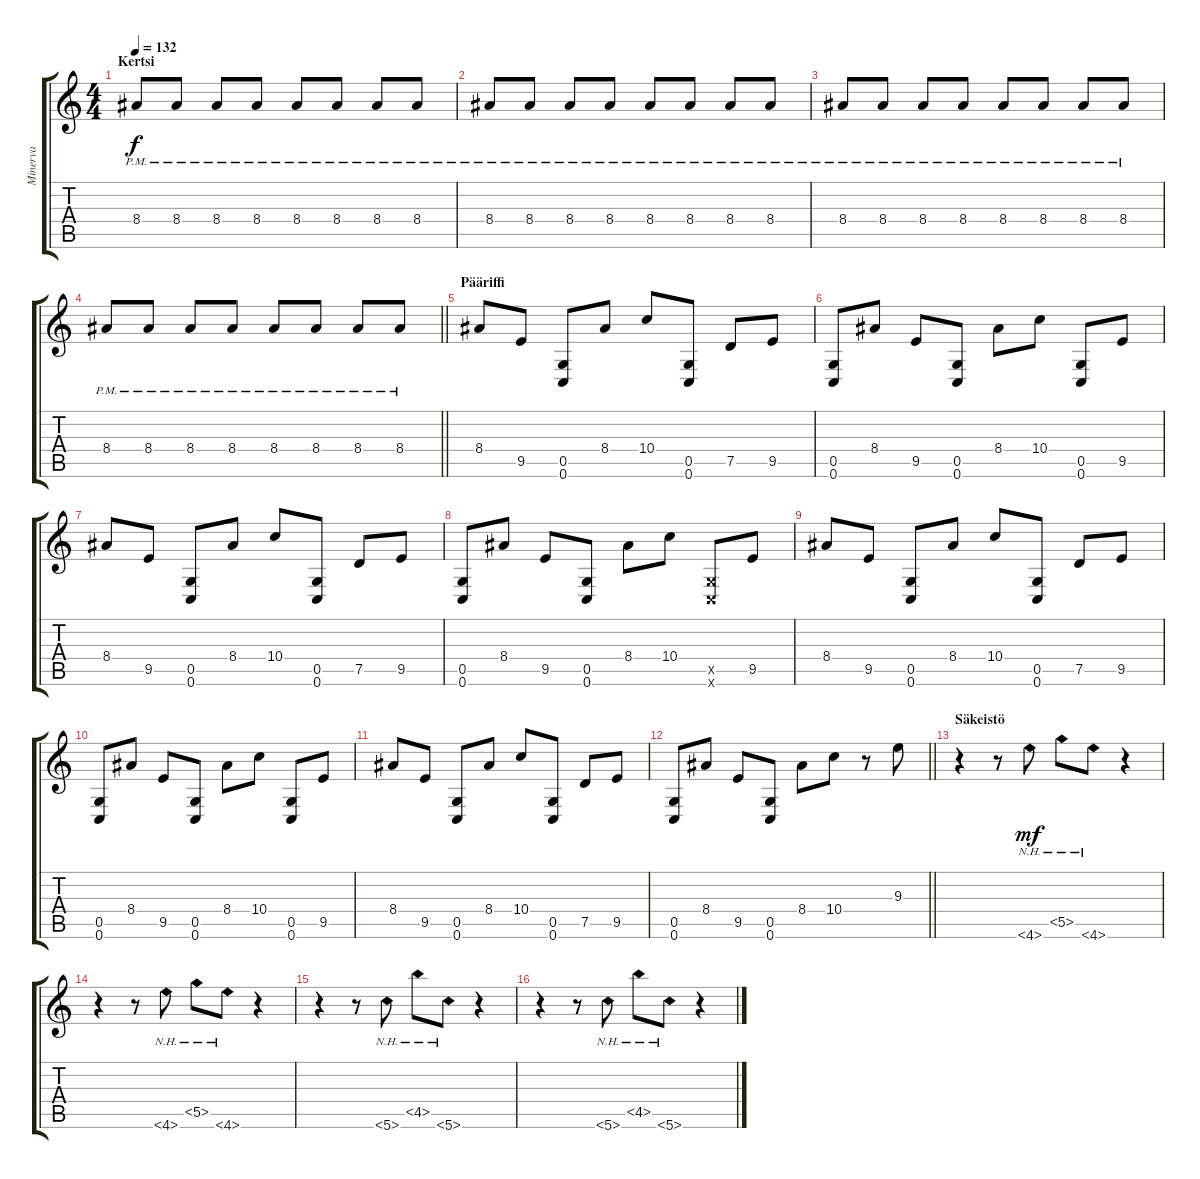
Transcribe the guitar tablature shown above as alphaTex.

\track ("Minerva" "Minerva") {instrument acousticguitarnylon}
\staff {score tabs}
\tuning (E4 B3 G3 D3 G2 C2) {hide}
\ts (4 4)
\section ("" "Kertsi")
\tempo 132
\clef g2
\ks c
8.4{pm}.8{dy f} 8.4{pm}.8 8.4{pm}.8 8.4{pm}.8 8.4{pm}.8 8.4{pm}.8 8.4{pm}.8 8.4{pm}.8 |
8.4{pm}.8 8.4{pm}.8 8.4{pm}.8 8.4{pm}.8 8.4{pm}.8 8.4{pm}.8 8.4{pm}.8 8.4{pm}.8 |
8.4{pm}.8 8.4{pm}.8 8.4{pm}.8 8.4{pm}.8 8.4{pm}.8 8.4{pm}.8 8.4{pm}.8 8.4{pm}.8 |
\barLineRight lightlight
8.4{pm}.8 8.4{pm}.8 8.4{pm}.8 8.4{pm}.8 8.4{pm}.8 8.4{pm}.8 8.4{pm}.8 8.4{pm}.8 |
\section ("" "Pääriffi")
8.4.8 9.5.8 (0.5 0.6).8 8.4.8 10.4.8 (0.5 0.6).8 7.5.8 9.5.8 |
(0.5 0.6).8 8.4.8 9.5.8 (0.5 0.6).8 8.4.8 10.4.8 (0.5 0.6).8 9.5.8 |
8.4.8 9.5.8 (0.5 0.6).8 8.4.8 10.4.8 (0.5 0.6).8 7.5.8 9.5.8 |
(0.5 0.6).8 8.4.8 9.5.8 (0.5 0.6).8 8.4.8 10.4.8 (0.5{x} 0.6{x}).8 9.5.8 |
8.4.8 9.5.8 (0.5 0.6).8 8.4.8 10.4.8 (0.5 0.6).8 7.5.8 9.5.8 |
(0.5 0.6).8 8.4.8 9.5.8 (0.5 0.6).8 8.4.8 10.4.8 (0.5 0.6).8 9.5.8 |
8.4.8 9.5.8 (0.5 0.6).8 8.4.8 10.4.8 (0.5 0.6).8 7.5.8 9.5.8 |
\barLineRight lightlight
(0.5 0.6).8 8.4.8 9.5.8 (0.5 0.6).8 8.4.8 10.4.8 r.8 9.3.8 |
\section ("" "Säkeistö")
r.4 r.8 4.6{nh}.8{dy mf} 5.5{nh}.8 4.6{nh}.8 r.4 |
r.4 r.8 4.6{nh}.8 5.5{nh}.8 4.6{nh}.8 r.4 |
r.4 r.8 5.6{nh}.8 4.5{nh}.8 5.6{nh}.8 r.4 |
r.4 r.8 5.6{nh}.8 4.5{nh}.8 5.6{nh}.8 r.4
